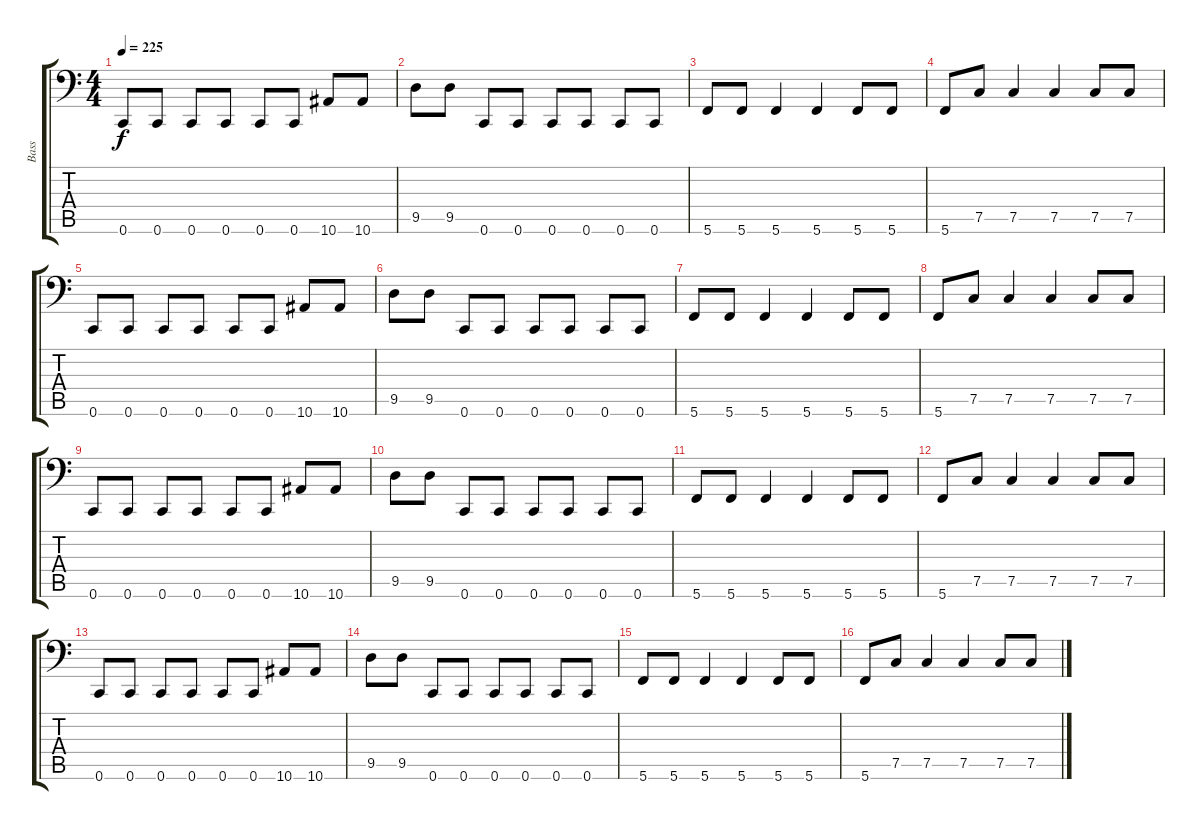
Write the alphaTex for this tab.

\track ("Bass" "Bass") {instrument electricbassfinger}
\staff {score tabs}
\tuning (C3 G2 Eb2 Bb1 F1 C1) {hide}
\ts (4 4)
\tempo 225
\clef f4
\ks c
0.6.8{dy f} 0.6.8 0.6.8 0.6.8 0.6.8 0.6.8 10.6.8 10.6.8 |
9.5.8 9.5.8 0.6.8 0.6.8 0.6.8 0.6.8 0.6.8 0.6.8 |
5.6.8 5.6.8 5.6.4 5.6.4 5.6.8 5.6.8 |
5.6.8 7.5.8 7.5.4 7.5.4 7.5.8 7.5.8 |
0.6.8 0.6.8 0.6.8 0.6.8 0.6.8 0.6.8 10.6.8 10.6.8 |
9.5.8 9.5.8 0.6.8 0.6.8 0.6.8 0.6.8 0.6.8 0.6.8 |
5.6.8 5.6.8 5.6.4 5.6.4 5.6.8 5.6.8 |
5.6.8 7.5.8 7.5.4 7.5.4 7.5.8 7.5.8 |
0.6.8 0.6.8 0.6.8 0.6.8 0.6.8 0.6.8 10.6.8 10.6.8 |
9.5.8 9.5.8 0.6.8 0.6.8 0.6.8 0.6.8 0.6.8 0.6.8 |
5.6.8 5.6.8 5.6.4 5.6.4 5.6.8 5.6.8 |
5.6.8 7.5.8 7.5.4 7.5.4 7.5.8 7.5.8 |
0.6.8 0.6.8 0.6.8 0.6.8 0.6.8 0.6.8 10.6.8 10.6.8 |
9.5.8 9.5.8 0.6.8 0.6.8 0.6.8 0.6.8 0.6.8 0.6.8 |
5.6.8 5.6.8 5.6.4 5.6.4 5.6.8 5.6.8 |
5.6.8 7.5.8 7.5.4 7.5.4 7.5.8 7.5.8
